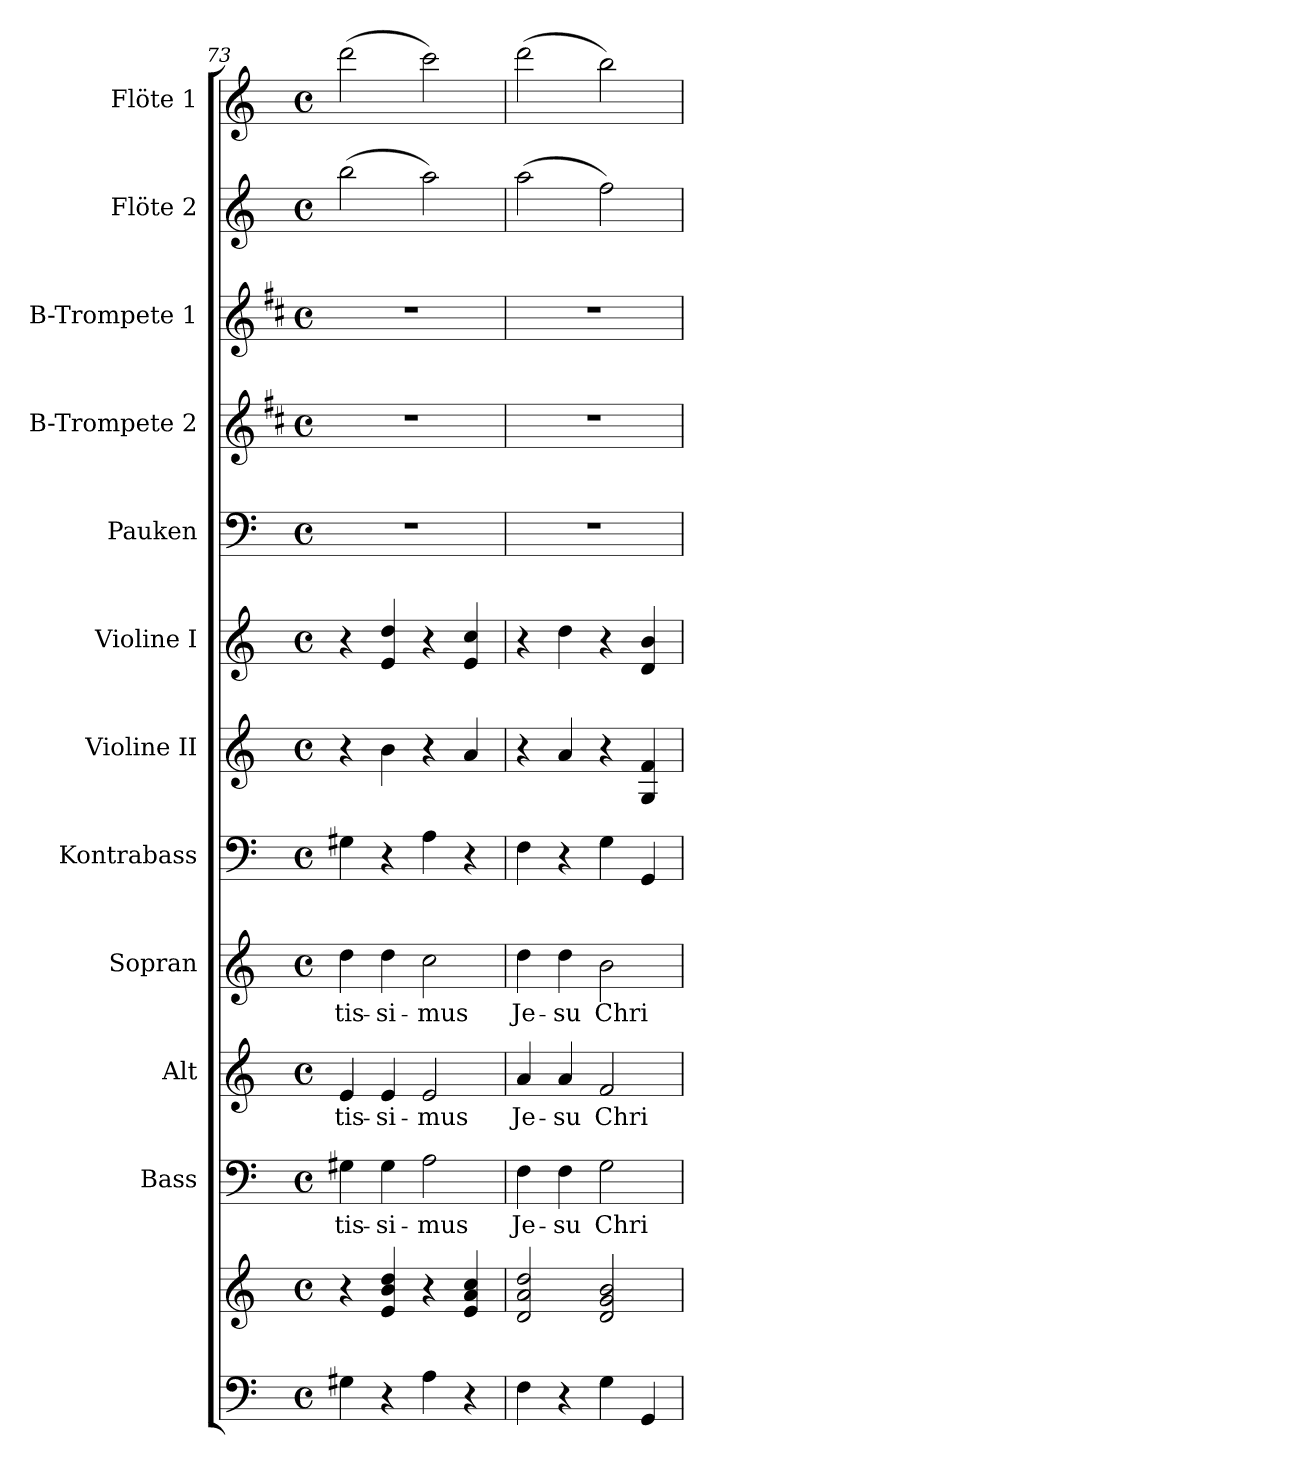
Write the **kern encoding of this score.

**kern	**kern	**kern	**text	**kern	**text	**kern	**text	**kern	**kern	**kern	**kern	**kern	**kern	**kern	**kern
*part12	*part12	*part11	*part11	*part10	*part10	*part9	*part9	*part8	*part7	*part6	*part5	*part4	*part3	*part2	*part1
*staff13	*staff12	*staff11	*staff11	*staff10	*staff10	*staff9	*staff9	*staff8	*staff7	*staff6	*staff5	*staff4	*staff3	*staff2	*staff1
*	*	*I"Bass	*	*I"Alt	*	*I"Sopran	*	*I"Kontrabass	*I"Violine II	*I"Violine I	*I"Pauken	*I"B-Trompete 2	*I"B-Trompete 1	*I"Flöte 2	*I"Flöte 1
*	*	*I'B.	*	*I'A.	*	*I'S.	*	*I'Kb.	*I'Vl. II	*I'Vl. I	*I'Pk.	*I'B Trp. 2	*I'B Trp. 1	*I'Fl. 2	*I'Fl. 1
!!LO:PB:g=z
*clefF4	*clefG2	*clefF4	*	*clefG2	*	*clefG2	*	*clefF4	*clefG2	*clefG2	*clefF4	*clefG2	*clefG2	*clefG2	*clefG2
*	*	*	*	*	*	*	*	*ITrd7c12	*	*	*	*ITrd1c2	*ITrd1c2	*	*
*k[]	*k[]	*k[]	*	*k[]	*	*k[]	*	*k[]	*k[]	*k[]	*k[]	*k[]	*k[]	*k[]	*k[]
*C:	*C:	*C:	*	*C:	*	*C:	*	*C:	*C:	*C:	*C:	*C:	*C:	*C:	*C:
*M4/4	*M4/4	*M4/4	*	*M4/4	*	*M4/4	*	*M4/4	*M4/4	*M4/4	*M4/4	*M4/4	*M4/4	*M4/4	*M4/4
*met(c)	*met(c)	*met(c)	*	*met(c)	*	*met(c)	*	*met(c)	*met(c)	*met(c)	*met(c)	*met(c)	*met(c)	*met(c)	*met(c)
=73	=73	=73	=73	=73	=73	=73	=73	=73	=73	=73	=73	=73	=73	=73	=73
!	!	!	!LO:LY:b	!	!LO:LY:b	!	!LO:LY:b	!	!	!	!	!	!	!	!
4G#X\	4r	4G#X\	-tis-	4e/	-tis-	4dd\	-tis-	4GG#X\	4r	4r	1r	1r	1r	(>2bb\	(>2ddd\
!	!	!	!LO:LY:b	!	!LO:LY:b	!	!LO:LY:b	!	!	!	!	!	!	!	!
4r	4e/ 4b/ 4dd/	4G#\	-si-	4e/	-si-	4dd\	-si-	4r	4b\	4e/ 4dd/	.	.	.	.	.
!	!	!	!LO:LY:b	!	!LO:LY:b	!	!LO:LY:b	!	!	!	!	!	!	!	!
4A\	4r	2A\	-mus	2e/	-mus	2cc\	-mus	4AA\	4r	4r	.	.	.	2aa\)	2ccc\)
4r	4e/ 4a/ 4cc/	.	.	.	.	.	.	4r	4a/	4e/ 4cc/	.	.	.	.	.
=74	=74	=74	=74	=74	=74	=74	=74	=74	=74	=74	=74	=74	=74	=74	=74
!	!	!	!LO:LY:b	!	!LO:LY:b	!	!LO:LY:b	!	!	!	!	!	!	!	!
4F\	2d/ 2a/ 2dd/	4F\	Je-	4a/	Je-	4dd\	Je-	4FF\	4r	4r	1r	1r	1r	(>2aa\	(>2ddd\
!	!	!	!LO:LY:b	!	!LO:LY:b	!	!LO:LY:b	!	!	!	!	!	!	!	!
4r	.	4F\	-su	4a/	-su	4dd\	-su	4r	4a/	4dd\	.	.	.	.	.
!	!	!	!LO:LY:b	!	!LO:LY:b	!	!LO:LY:b	!	!	!	!	!	!	!	!
4G\	2d/ 2g/ 2b/	2G\	Chri-	2f/	Chri-	2b\	Chri-	4GG\	4r	4r	.	.	.	2ff\)	2bb\)
4GG/	.	.	.	.	.	.	.	4GGG/	4G/ 4f/	4d/ 4b/	.	.	.	.	.
=	=	=	=	=	=	=	=	=	=	=	=	=	=	=	=
*-	*-	*-	*-	*-	*-	*-	*-	*-	*-	*-	*-	*-	*-	*-	*-
